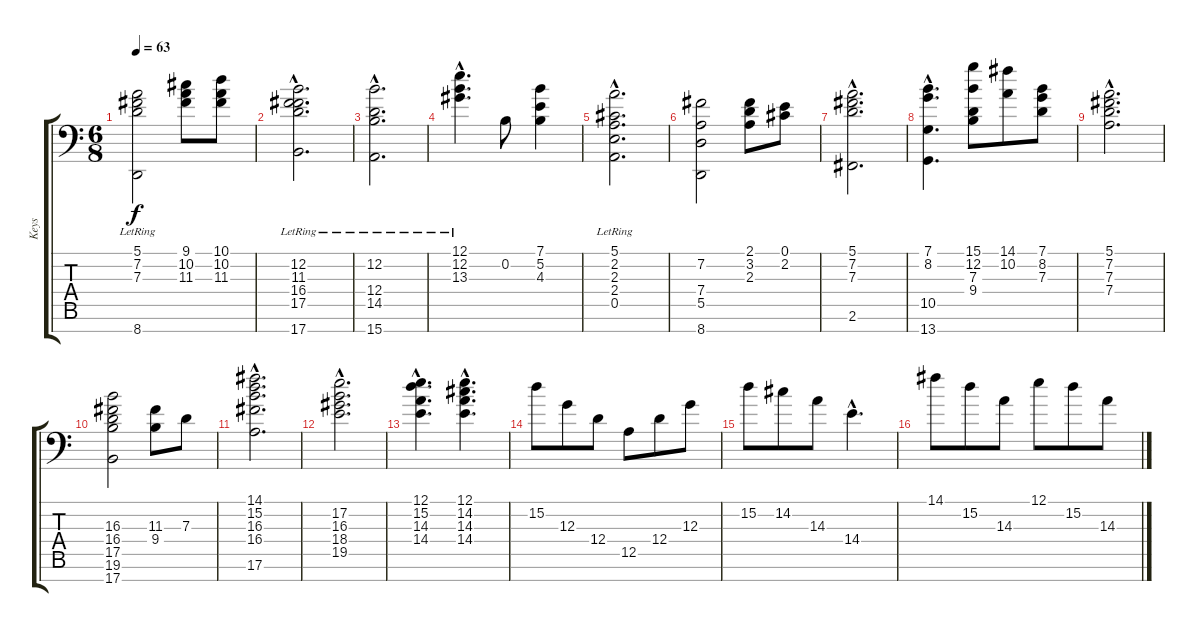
\track ("Keys" "Keys") {instrument acousticgrandpiano}
\staff {score tabs}
\tuning (E4 B3 G3 D3 A2 E2 Gb1) {hide}
\ts (6 8)
\tempo 63
\clef f4
\ks c
(5.1 7.2{lr} 7.3{lr} 8.7{lr}).2{dy f} (9.1 10.2 11.3).8 (10.1 10.2 11.3).8 |
(12.2{hac lr} 11.3{hac} 16.4{hac lr} 17.5{hac lr} 17.7{hac lr}).2{d} |
(12.2{hac} 12.4{hac} 14.5{hac lr} 15.7{hac}).2{d} |
(12.1{hac lr} 12.2{hac} 13.3{hac}).4{d} 0.2.8 (7.1 5.2 4.3).4 |
(5.1{hac} 2.2{hac lr} 2.3{hac} 2.4{hac lr} 0.5{hac lr}).2{d} |
(7.2 7.4 5.5 8.7).2 (2.1 3.2 2.3).8 (0.1 2.2).8 |
(5.1{hac} 7.2{hac} 7.3{hac} 2.6{hac}).2{d} |
(7.1{hac} 8.2{hac} 10.5{hac} 13.7{hac}).4{d} (15.1 12.2 7.3 9.4).8 (14.1 10.2).8 (7.1 8.2 7.3).8 |
(5.1{hac} 7.2{hac} 7.3{hac} 7.4{hac}).2{d} |
(16.3 16.4 17.5 19.6 17.7).2 (11.3 9.4).8 7.3.8 |
(14.1{hac} 15.2{hac} 16.3{hac} 16.4{hac} 17.6{hac}).2{d} |
(17.2{hac} 16.3{hac} 18.4{hac} 19.5{hac}).2{d} |
(12.1{hac} 15.2{hac} 14.3{hac} 14.4{hac}).4{d} (12.1{hac} 14.2{hac} 14.3{hac} 14.4{hac}).4{d} |
15.2.8 12.3.8 12.4.8 12.5.8 12.4.8 12.3.8 |
15.2.8 14.2.8 14.3.8 14.4{hac}.4{d} |
14.1.8 15.2.8 14.3.8 12.1.8 15.2.8 14.3.8
